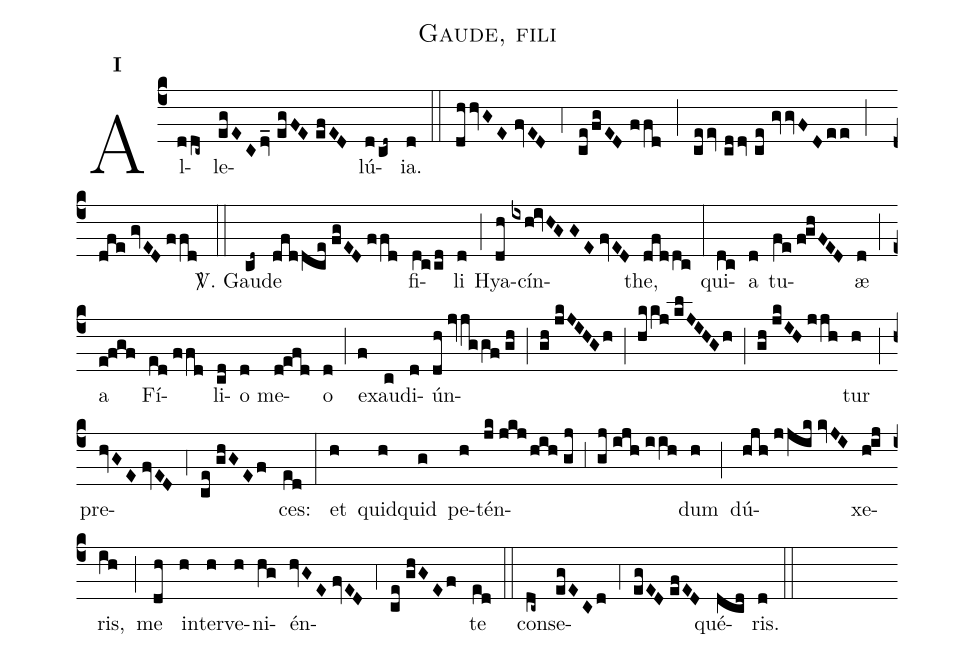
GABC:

name:Gaude, fili;
mode:I;
office-part:Alleluia;
%%
(c4) Al(ddc~)le(egECdv_//egFE//efED)lú(d/cd~)ia.(d) (::) (dhhvGE//fvED) (,4) (ce/fgED//ffd) (;) (ceev//cddv//ce//gvvFDee) (;) (dfe//gvED//ffd) (::) <sp>V/</sp>. Gau(cd~)de(dfddce//fgED//ffd) fi(dccd)li(d) (;) Hya(dh)cín(ixh!ivHG//GE//fvED)the,(dfddc) (:) qui(dc)a(d) tu(fe//f!ghFED)æ(d) (;) a(e!fgf) Fí(ed//ffd)li(cd)o(d) me(d!efd)o(d) (;) ex(f)au(c)di(d)ún(dh//jvjggf//gh)(;)(gh//jkJIHGh)(;)(hkkj//klJIHGh)(;)(gh//jkIH//jjh)tur(h) (;) pre(hvGE//fvED)(,4)(ce//ghGEf)ces:(ed) (:) et(h) quid(h)quid(g) pe(h)tén(jk//jkj/hih//gj,3gj//ijh//iih)dum(h) (;) dú(hjh//jjik//kvJI)xe(h!ij)ris,(ih) (;) me(dh) in(h)ter(h)ve(h)ni(hg)én(hvGE//fvED)(,4)(ce//ghGEf)te(ed) (::) con(dc~)se(egECd)(,4)(egED//efED)qué(dcd)ris.(d) (::)
